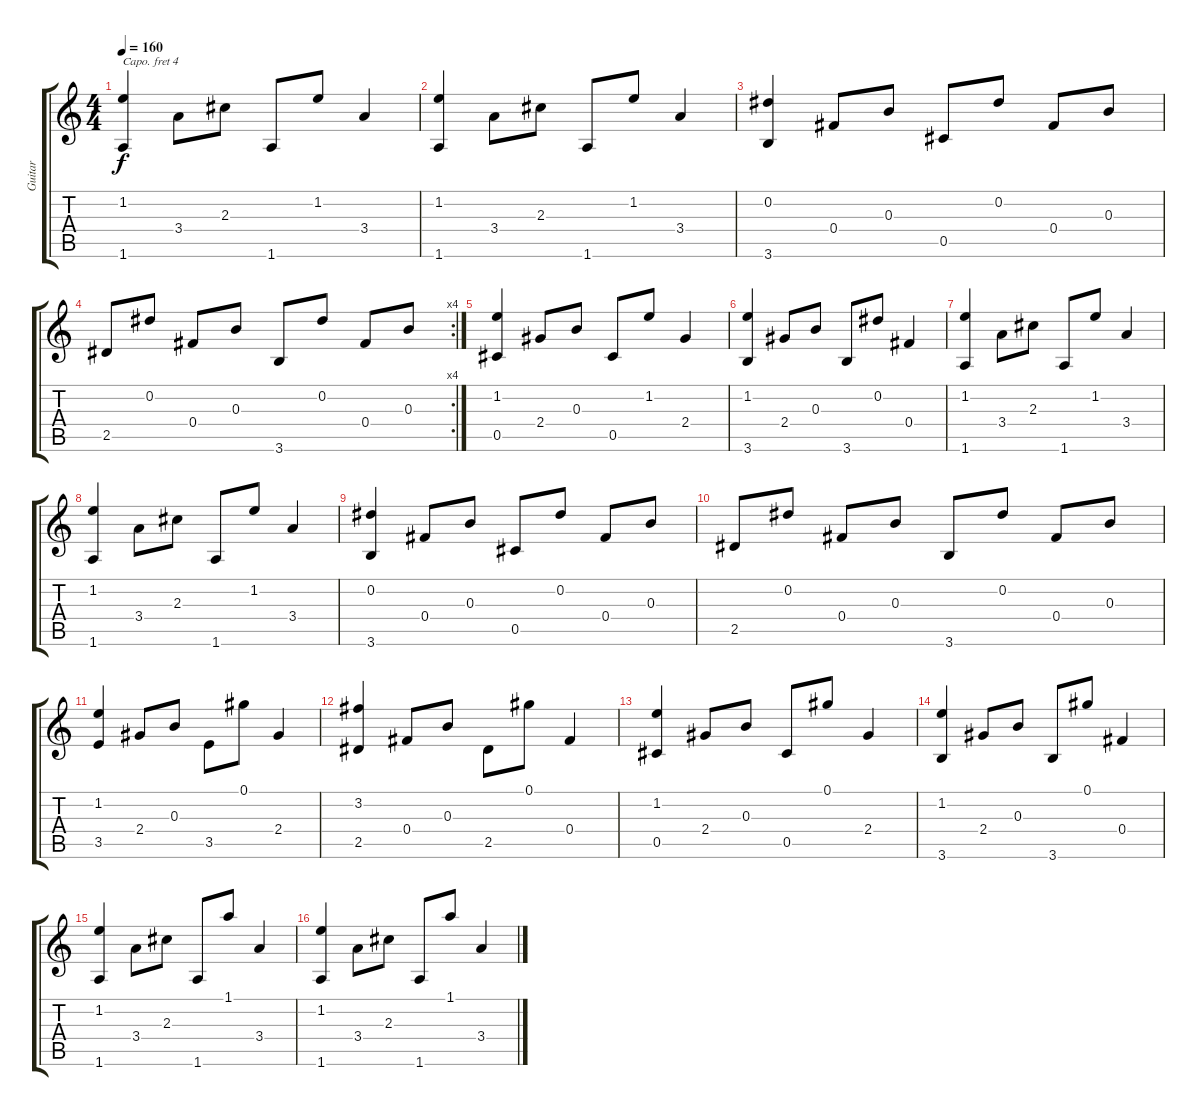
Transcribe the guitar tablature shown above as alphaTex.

\track ("Guitar" "Guitar") {instrument acousticguitarnylon}
\staff {score tabs}
\capo 4
\tuning (E4 B3 G3 D3 A2 E2) {hide}
\ts (4 4)
\tempo 160
\clef g2
\ks c
(1.2 1.6).4{dy f} 3.4.8 2.3.8 1.6.8 1.2.8 3.4.4 |
(1.2 1.6).4 3.4.8 2.3.8 1.6.8 1.2.8 3.4.4 |
(0.2 3.6).4 0.4.8 0.3.8 0.5.8 0.2.8 0.4.8 0.3.8 |
\rc 4
2.5.8 0.2.8 0.4.8 0.3.8 3.6.8 0.2.8 0.4.8 0.3.8 |
(1.2 0.5).4 2.4.8 0.3.8 0.5.8 1.2.8 2.4.4 |
(1.2 3.6).4 2.4.8 0.3.8 3.6.8 0.2.8 0.4.4 |
(1.2 1.6).4 3.4.8 2.3.8 1.6.8 1.2.8 3.4.4 |
(1.2 1.6).4 3.4.8 2.3.8 1.6.8 1.2.8 3.4.4 |
(0.2 3.6).4 0.4.8 0.3.8 0.5.8 0.2.8 0.4.8 0.3.8 |
2.5.8 0.2.8 0.4.8 0.3.8 3.6.8 0.2.8 0.4.8 0.3.8 |
(1.2 3.5).4 2.4.8 0.3.8 3.5.8 0.1.8 2.4.4 |
(3.2 2.5).4 0.4.8 0.3.8 2.5.8 0.1.8 0.4.4 |
(1.2 0.5).4 2.4.8 0.3.8 0.5.8 0.1.8 2.4.4 |
(1.2 3.6).4 2.4.8 0.3.8 3.6.8 0.1.8 0.4.4 |
(1.2 1.6).4 3.4.8 2.3.8 1.6.8 1.1.8 3.4.4 |
(1.2 1.6).4 3.4.8 2.3.8 1.6.8 1.1.8 3.4.4
